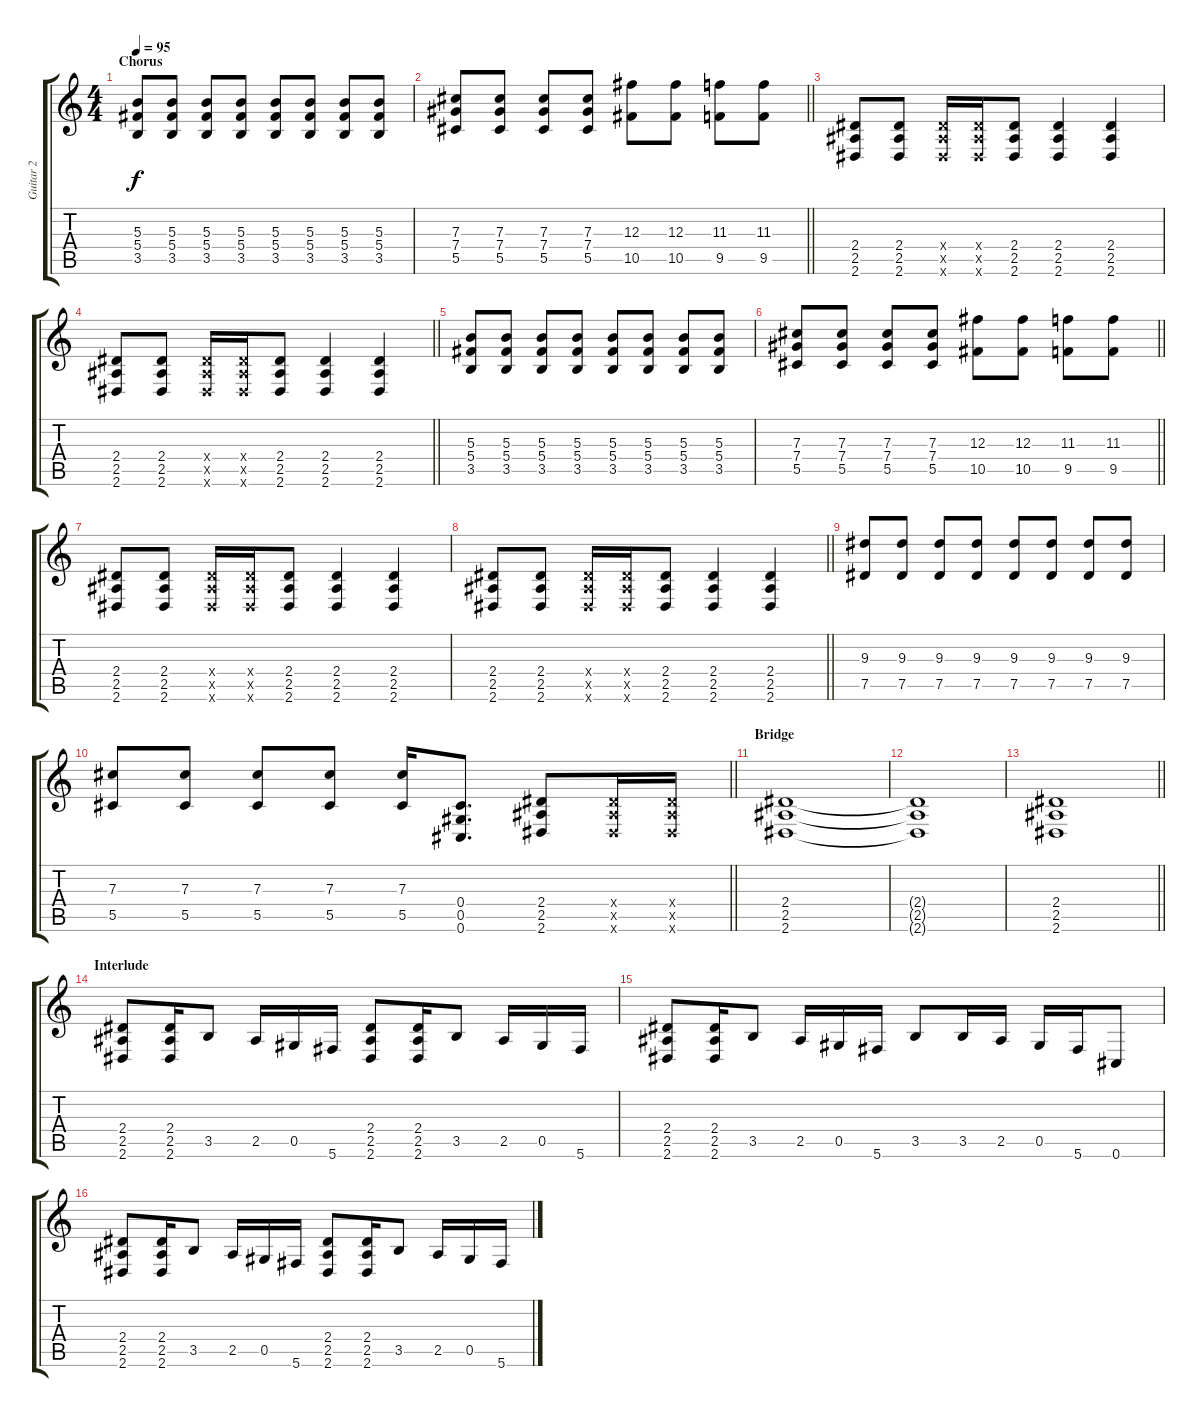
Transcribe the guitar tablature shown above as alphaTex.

\track ("Guitar 2" "Guitar 2") {instrument distortionguitar}
\staff {score tabs}
\tuning (Eb4 Bb3 Gb3 Db3 Ab2 Db2) {hide}
\ts (4 4)
\section ("" "Chorus")
\tempo 95
\clef g2
\ks c
(5.3 5.4 3.5).8{dy f} (5.3 5.4 3.5).8 (5.3 5.4 3.5).8 (5.3 5.4 3.5).8 (5.3 5.4 3.5).8 (5.3 5.4 3.5).8 (5.3 5.4 3.5).8 (5.3 5.4 3.5).8 |
\barLineRight lightlight
(7.3 7.4 5.5).8 (7.3 7.4 5.5).8 (7.3 7.4 5.5).8 (7.3 7.4 5.5).8 (12.3 10.5).8 (12.3 10.5).8 (11.3 9.5).8 (11.3 9.5).8 |
(2.4 2.5 2.6).8 (2.4 2.5 2.6).8 (2.4{x} 2.5{x} 2.6{x}).16 (2.4{x} 2.5{x} 2.6{x}).16 (2.4 2.5 2.6).8 (2.4 2.5 2.6).4 (2.4 2.5 2.6).4 |
\barLineRight lightlight
(2.4 2.5 2.6).8 (2.4 2.5 2.6).8 (2.4{x} 2.5{x} 2.6{x}).16 (2.4{x} 2.5{x} 2.6{x}).16 (2.4 2.5 2.6).8 (2.4 2.5 2.6).4 (2.4 2.5 2.6).4 |
(5.3 5.4 3.5).8 (5.3 5.4 3.5).8 (5.3 5.4 3.5).8 (5.3 5.4 3.5).8 (5.3 5.4 3.5).8 (5.3 5.4 3.5).8 (5.3 5.4 3.5).8 (5.3 5.4 3.5).8 |
\barLineRight lightlight
(7.3 7.4 5.5).8 (7.3 7.4 5.5).8 (7.3 7.4 5.5).8 (7.3 7.4 5.5).8 (12.3 10.5).8 (12.3 10.5).8 (11.3 9.5).8 (11.3 9.5).8 |
(2.4 2.5 2.6).8 (2.4 2.5 2.6).8 (2.4{x} 2.5{x} 2.6{x}).16 (2.4{x} 2.5{x} 2.6{x}).16 (2.4 2.5 2.6).8 (2.4 2.5 2.6).4 (2.4 2.5 2.6).4 |
\barLineRight lightlight
(2.4 2.5 2.6).8 (2.4 2.5 2.6).8 (2.4{x} 2.5{x} 2.6{x}).16 (2.4{x} 2.5{x} 2.6{x}).16 (2.4 2.5 2.6).8 (2.4 2.5 2.6).4 (2.4 2.5 2.6).4 |
(9.3 7.5).8 (9.3 7.5).8 (9.3 7.5).8 (9.3 7.5).8 (9.3 7.5).8 (9.3 7.5).8 (9.3 7.5).8 (9.3 7.5).8 |
\barLineRight lightlight
(7.3 5.5).8 (7.3 5.5).8 (7.3 5.5).8 (7.3 5.5).8 (7.3 5.5).16 (0.4 0.5 0.6).8{d} (2.4 2.5 2.6).8 (2.4{x} 2.5{x} 2.6{x}).16 (2.4{x} 2.5{x} 2.6{x}).16 |
\section ("" "Bridge")
(2.4 2.5 2.6).1 |
(2.4{t} 2.5{t} 2.6{t}).1 |
\barLineRight lightlight
(2.4 2.5 2.6).1 |
\section ("" "Interlude")
(2.4 2.5 2.6).8 (2.4 2.5 2.6).16 3.5.8 2.5.16 0.5.16 5.6.16 (2.4 2.5 2.6).8 (2.4 2.5 2.6).16 3.5.8 2.5.16 0.5.16 5.6.16 |
(2.4 2.5 2.6).8 (2.4 2.5 2.6).16 3.5.8 2.5.16 0.5.16 5.6.16 3.5.8 3.5.16 2.5.16 0.5.16 5.6.16 0.6.8 |
(2.4 2.5 2.6).8 (2.4 2.5 2.6).16 3.5.8 2.5.16 0.5.16 5.6.16 (2.4 2.5 2.6).8 (2.4 2.5 2.6).16 3.5.8 2.5.16 0.5.16 5.6.16
